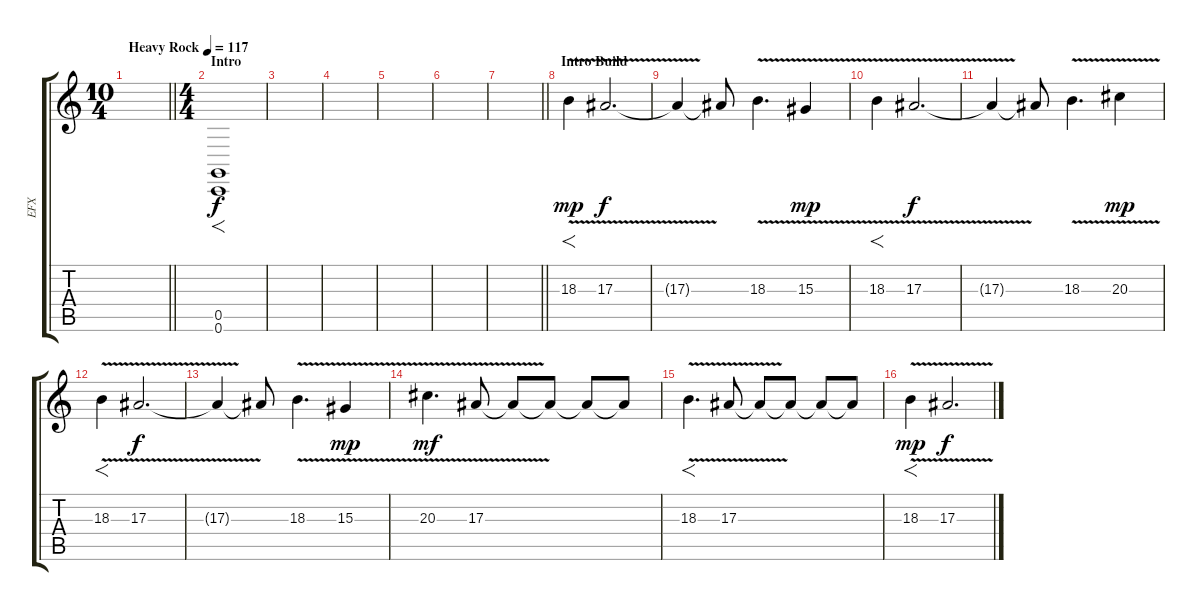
\track ("EFX" "EFX") {instrument lead3calliope}
\staff {score tabs}
\tuning (D4 A3 F3 C3 G2 C2) {hide}
\ts (10 4)
\tempo (117 "Heavy Rock")
\clef g2
\barLineRight lightlight
\ks c
|
\ts (4 4)
\section ("" "Intro")
(0.5 0.6).1{f instrument gunshot} |
|
|
|
|
\barLineRight lightlight
|
\section ("" "Intro Build")
18.3{v}.4{f dy mp} 17.3{v}.2{d dy f} |
17.3{t}.4 17.3{t}.8 18.3{v}.4{d} 15.3{v}.4{dy mp} |
18.3{v}.4{f} 17.3{v}.2{d dy f} |
17.3{t}.4 17.3{t}.8 18.3{v}.4{d} 20.3{v}.4{dy mp} |
18.3{v}.4{f} 17.3{v}.2{d dy f} |
17.3{t}.4 17.3{t}.8 18.3{v}.4{d} 15.3{v}.4{dy mp} |
20.3{v}.4{d dy mf} 17.3{v}.8 17.3{t}.8{balance 0} 17.3{t}.8{balance 8} 17.3{t}.8{balance 16} 17.3{t}.8{balance 10} |
18.3{v}.4{f d} 17.3{v}.8 17.3{t}.8{balance 0} 17.3{t}.8{balance 8} 17.3{t}.8{balance 16} 17.3{t}.8{balance 10} |
18.3{v}.4{f dy mp} 17.3{v}.2{d dy f}
